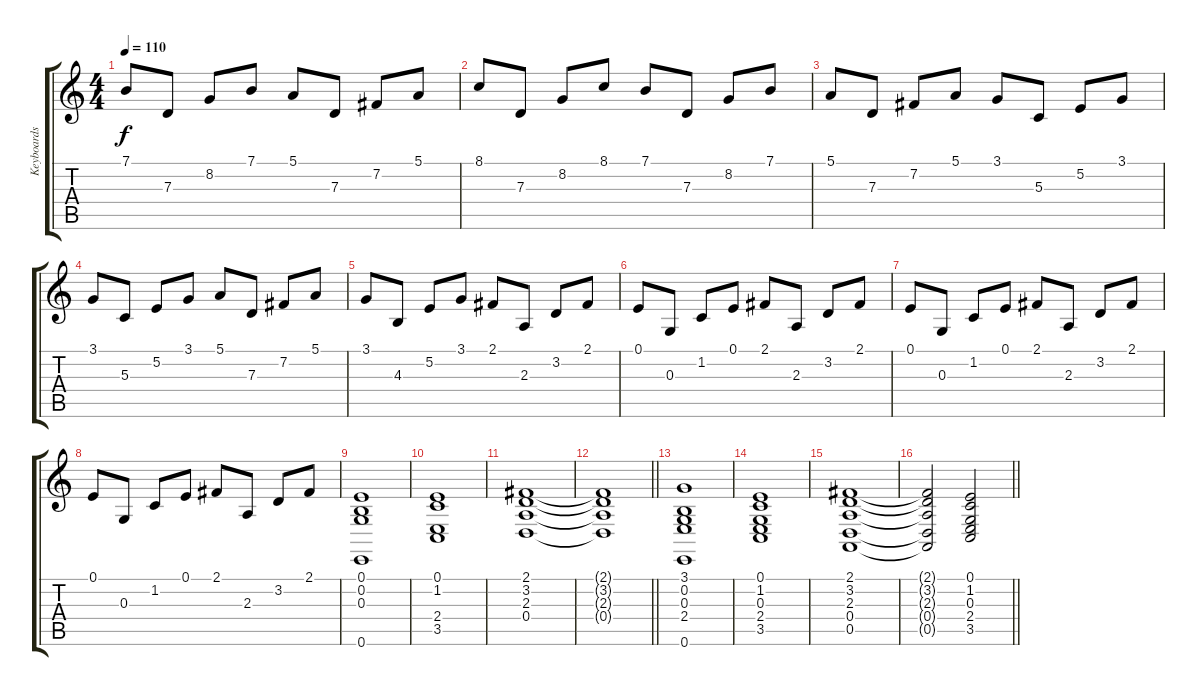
\track ("Keyboards" "Keyboards") {instrument stringensemble1}
\staff {score tabs}
\tuning (E4 B3 G3 D3 A2 E2) {hide}
\ts (4 4)
\tempo 110
\clef g2
\ks c
7.1.8{dy f} 7.3.8 8.2.8 7.1.8 5.1.8 7.3.8 7.2.8 5.1.8 |
8.1.8 7.3.8 8.2.8 8.1.8 7.1.8 7.3.8 8.2.8 7.1.8 |
5.1.8 7.3.8 7.2.8 5.1.8 3.1.8 5.3.8 5.2.8 3.1.8 |
3.1.8 5.3.8 5.2.8 3.1.8 5.1.8 7.3.8 7.2.8 5.1.8 |
3.1.8 4.3.8 5.2.8 3.1.8 2.1.8 2.3.8 3.2.8 2.1.8 |
0.1.8 0.3.8 1.2.8 0.1.8 2.1.8 2.3.8 3.2.8 2.1.8 |
0.1.8 0.3.8 1.2.8 0.1.8 2.1.8 2.3.8 3.2.8 2.1.8 |
0.1.8 0.3.8 1.2.8 0.1.8 2.1.8 2.3.8 3.2.8 2.1.8 |
(0.1 0.2 0.3 0.6).1 |
(0.1 1.2 2.4 3.5).1 |
(2.1 3.2 2.3 0.4).1 |
\barLineRight lightlight
(2.1{t} 3.2{t} 2.3{t} 0.4{t}).1 |
(3.1 0.2 0.3 2.4 0.6).1 |
(0.1 1.2 0.3 2.4 3.5).1 |
(2.1 3.2 2.3 0.4 0.5).1 |
\barLineRight lightlight
(2.1{t} 3.2{t} 2.3{t} 0.4{t} 0.5{t}).2 (0.1 1.2 0.3 2.4 3.5).2
